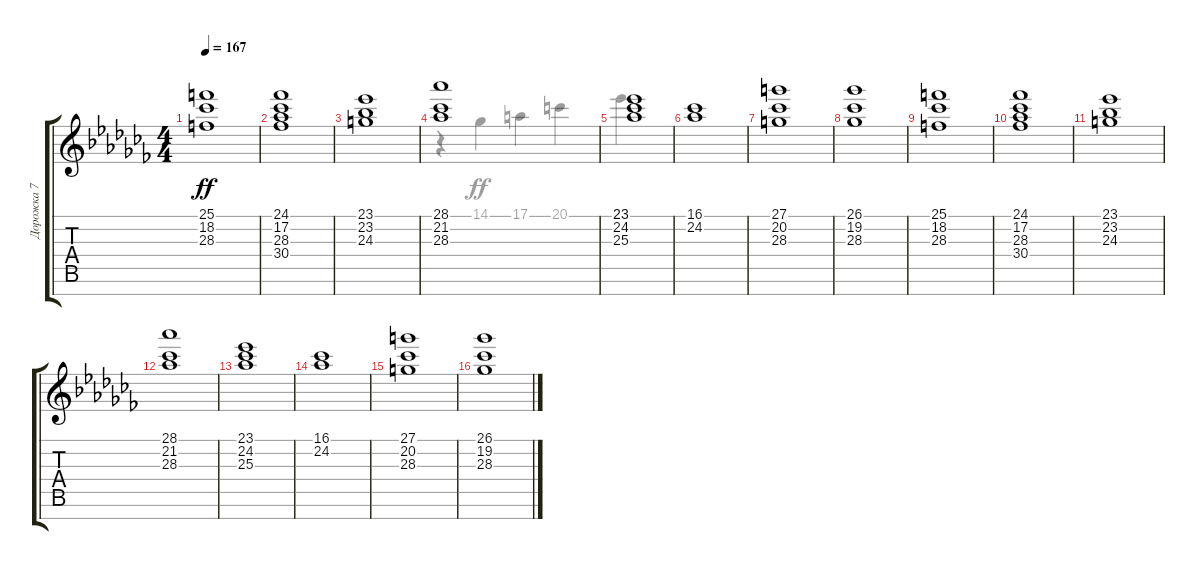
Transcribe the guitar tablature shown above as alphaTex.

\track ("Дорожка 7" "Дорожка 7") {instrument pad3polysynth}
\staff {score tabs}
\tuning (E4 B3 G3 D3 A2 E2 B1) {hide}
\voice
\ts (4 4)
\tempo 167
\clef g2
\ks abminor
(25.1 18.2 28.3).1{dy ff} |
(24.1 17.2 28.3 30.4).1 |
(23.1 23.2 24.3).1 |
(28.1 21.2 28.3).1 |
(23.1 24.2 25.3).1 |
(16.1 24.2).1 |
(27.1 20.2 28.3).1 |
(26.1 19.2 28.3).1 |
(25.1 18.2 28.3).1 |
(24.1 17.2 28.3 30.4).1 |
(23.1 23.2 24.3).1 |
(28.1 21.2 28.3).1 |
(23.1 24.2 25.3).1 |
(16.1 24.2).1 |
(27.1 20.2 28.3).1 |
(26.1 19.2 28.3).1
\voice
\clef g2
\ottava regular
\simile none
\ks abminor
|
|
|
r.4 14.1.4 17.1.4 20.1.4 |
23.1.4 |
|
|
|
|
|
|
|
|
|
|
